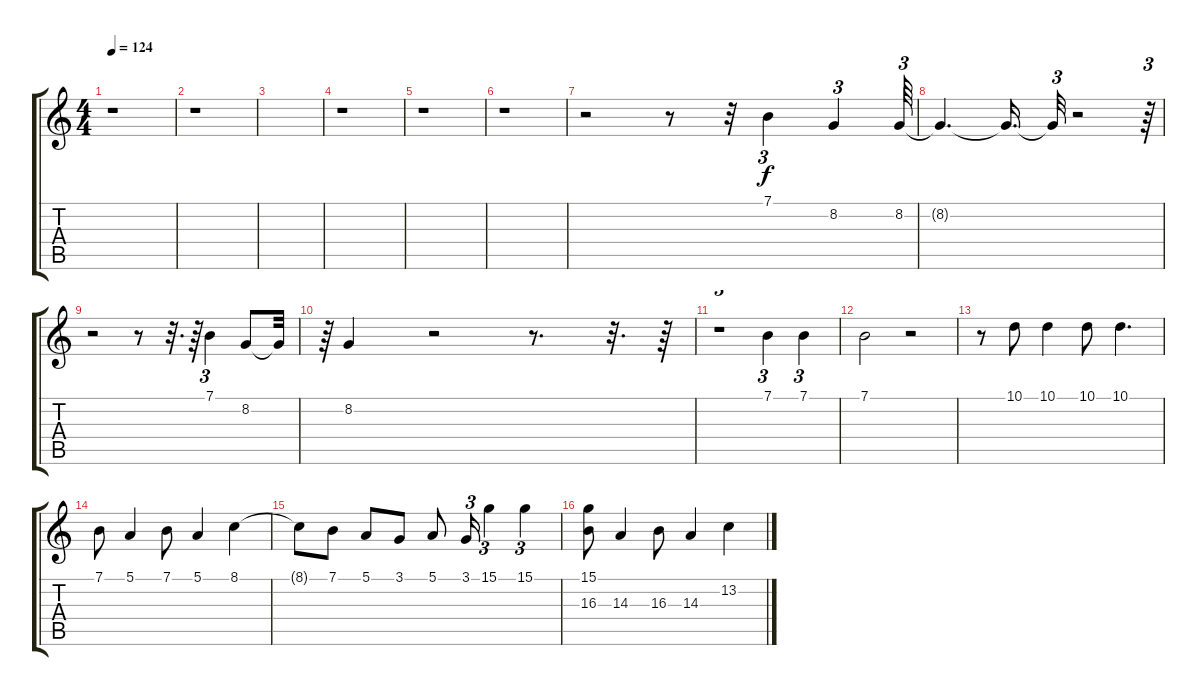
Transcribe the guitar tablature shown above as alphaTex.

\track "" {instrument lead6voice}
\staff {score tabs}
\tuning (E4 B3 G3 D3 A2 E2) {hide}
\ts (4 4)
\tempo 124
\clef g2
\ks c
r.1{dy f} |
r.1 |
|
r.1 |
r.1 |
r.1 |
r.2 r.8 r.32 7.1.4{tu (3 2)} 8.2.4{tu (3 2)} 8.2.64{tu (3 2)} |
8.2{t}.4{d} 8.2{t}.16{d} 8.2{t}.32{tu (3 2)} r.2 r.64{tu (3 2)} |
r.2 r.8 r.32{d} r.64 7.1.4{tu (3 2)} 8.2.8 8.2{t}.32 |
r.64{tu (3 2)} 8.2.4 r.2 r.8{d} r.32{d} r.64 |
r.1{tu (3 2)} 7.1.4{tu (3 2)} 7.1.4{tu (3 2)} |
7.1.2 r.2 |
r.8 10.1.8 10.1.4 10.1.8 10.1.4{d} |
7.1.8 5.1.4 7.1.8 5.1.4 8.1.4 |
8.1{t}.8 7.1.8 5.1.8 3.1.8 5.1.8 3.1.16{tu (3 2)} 15.1.4{tu (3 2)} 15.1.4{tu (3 2)} |
(15.1 16.3).8 14.3.4 16.3.8 14.3.4 13.2.4
